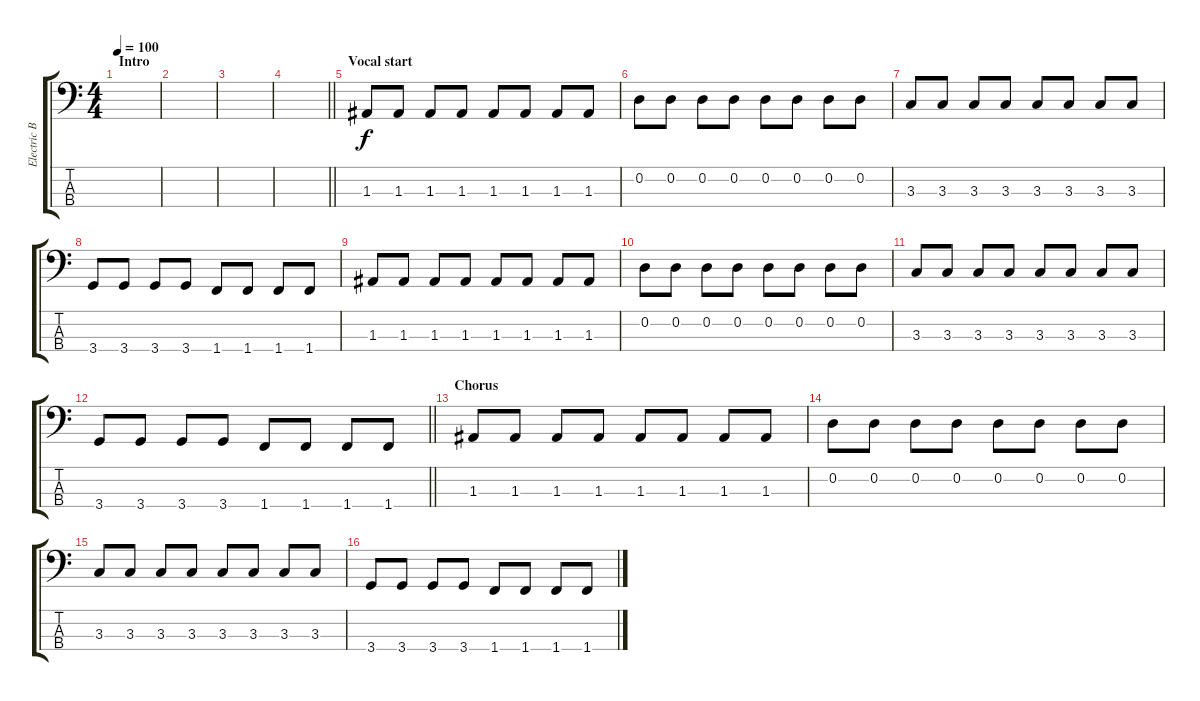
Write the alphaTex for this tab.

\track ("Electric Bass" "Electric B") {instrument electricbassfinger}
\staff {score tabs}
\tuning (G2 D2 A1 E1) {hide}
\ts (4 4)
\section ("" "Intro")
\tempo 100
\clef f4
\ks c
|
|
|
\barLineRight lightlight
|
\section ("" "Vocal start")
1.3.8 1.3.8 1.3.8 1.3.8 1.3.8 1.3.8 1.3.8 1.3.8 |
0.2.8 0.2.8 0.2.8 0.2.8 0.2.8 0.2.8 0.2.8 0.2.8 |
3.3.8 3.3.8 3.3.8 3.3.8 3.3.8 3.3.8 3.3.8 3.3.8 |
3.4.8 3.4.8 3.4.8 3.4.8 1.4.8 1.4.8 1.4.8 1.4.8 |
1.3.8 1.3.8 1.3.8 1.3.8 1.3.8 1.3.8 1.3.8 1.3.8 |
0.2.8 0.2.8 0.2.8 0.2.8 0.2.8 0.2.8 0.2.8 0.2.8 |
3.3.8 3.3.8 3.3.8 3.3.8 3.3.8 3.3.8 3.3.8 3.3.8 |
\barLineRight lightlight
3.4.8 3.4.8 3.4.8 3.4.8 1.4.8 1.4.8 1.4.8 1.4.8 |
\section ("" "Chorus")
1.3.8 1.3.8 1.3.8 1.3.8 1.3.8 1.3.8 1.3.8 1.3.8 |
0.2.8 0.2.8 0.2.8 0.2.8 0.2.8 0.2.8 0.2.8 0.2.8 |
3.3.8 3.3.8 3.3.8 3.3.8 3.3.8 3.3.8 3.3.8 3.3.8 |
3.4.8 3.4.8 3.4.8 3.4.8 1.4.8 1.4.8 1.4.8 1.4.8
